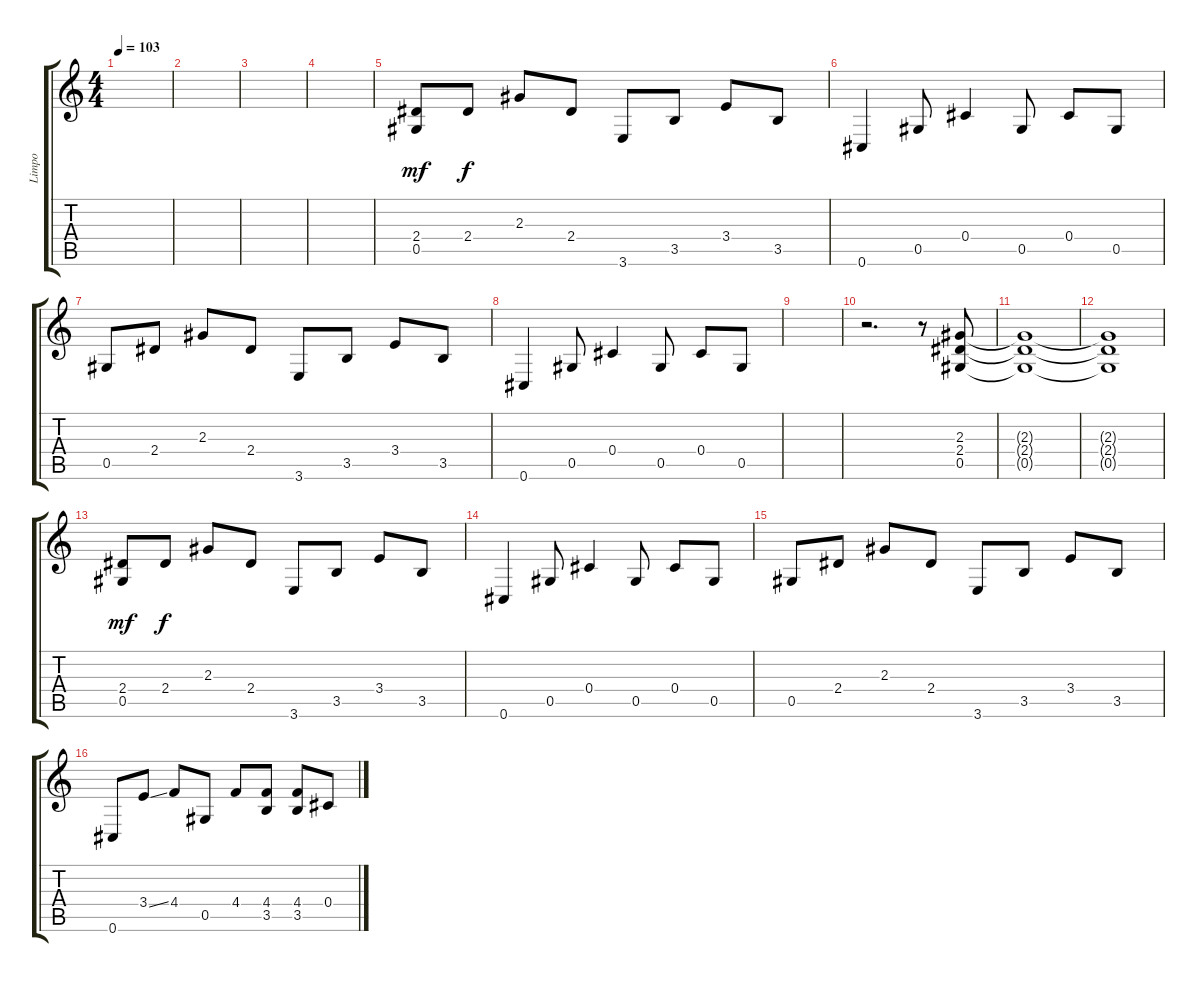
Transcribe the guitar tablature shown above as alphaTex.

\track ("Limpo" "Limpo") {instrument electricguitarclean}
\staff {score tabs}
\tuning (Eb4 Bb3 Gb3 Db3 Ab2 Db2) {hide}
\ts (4 4)
\tempo 103
\clef g2
\ks c
|
|
|
|
(2.4 0.5).8{dy mf} 2.4.8{dy f} 2.3.8 2.4.8 3.6.8 3.5.8 3.4.8 3.5.8 |
0.6.4 0.5.8 0.4.4 0.5.8 0.4.8 0.5.8 |
0.5.8 2.4.8 2.3.8 2.4.8 3.6.8 3.5.8 3.4.8 3.5.8 |
0.6.4 0.5.8 0.4.4 0.5.8 0.4.8 0.5.8 |
|
r.2{d} r.8 (2.3 2.4 0.5).8 |
(2.3{t} 2.4{t} 0.5{t}).1 |
(2.3{t} 2.4{t} 0.5{t}).1 |
(2.4 0.5).8{dy mf} 2.4.8{dy f} 2.3.8 2.4.8 3.6.8 3.5.8 3.4.8 3.5.8 |
0.6.4 0.5.8 0.4.4 0.5.8 0.4.8 0.5.8 |
0.5.8 2.4.8 2.3.8 2.4.8 3.6.8 3.5.8 3.4.8 3.5.8 |
0.6.8 3.4{ss}.8 4.4.8 0.5.8 4.4.8 (4.4 3.5).8 (4.4 3.5).8 0.4.8
